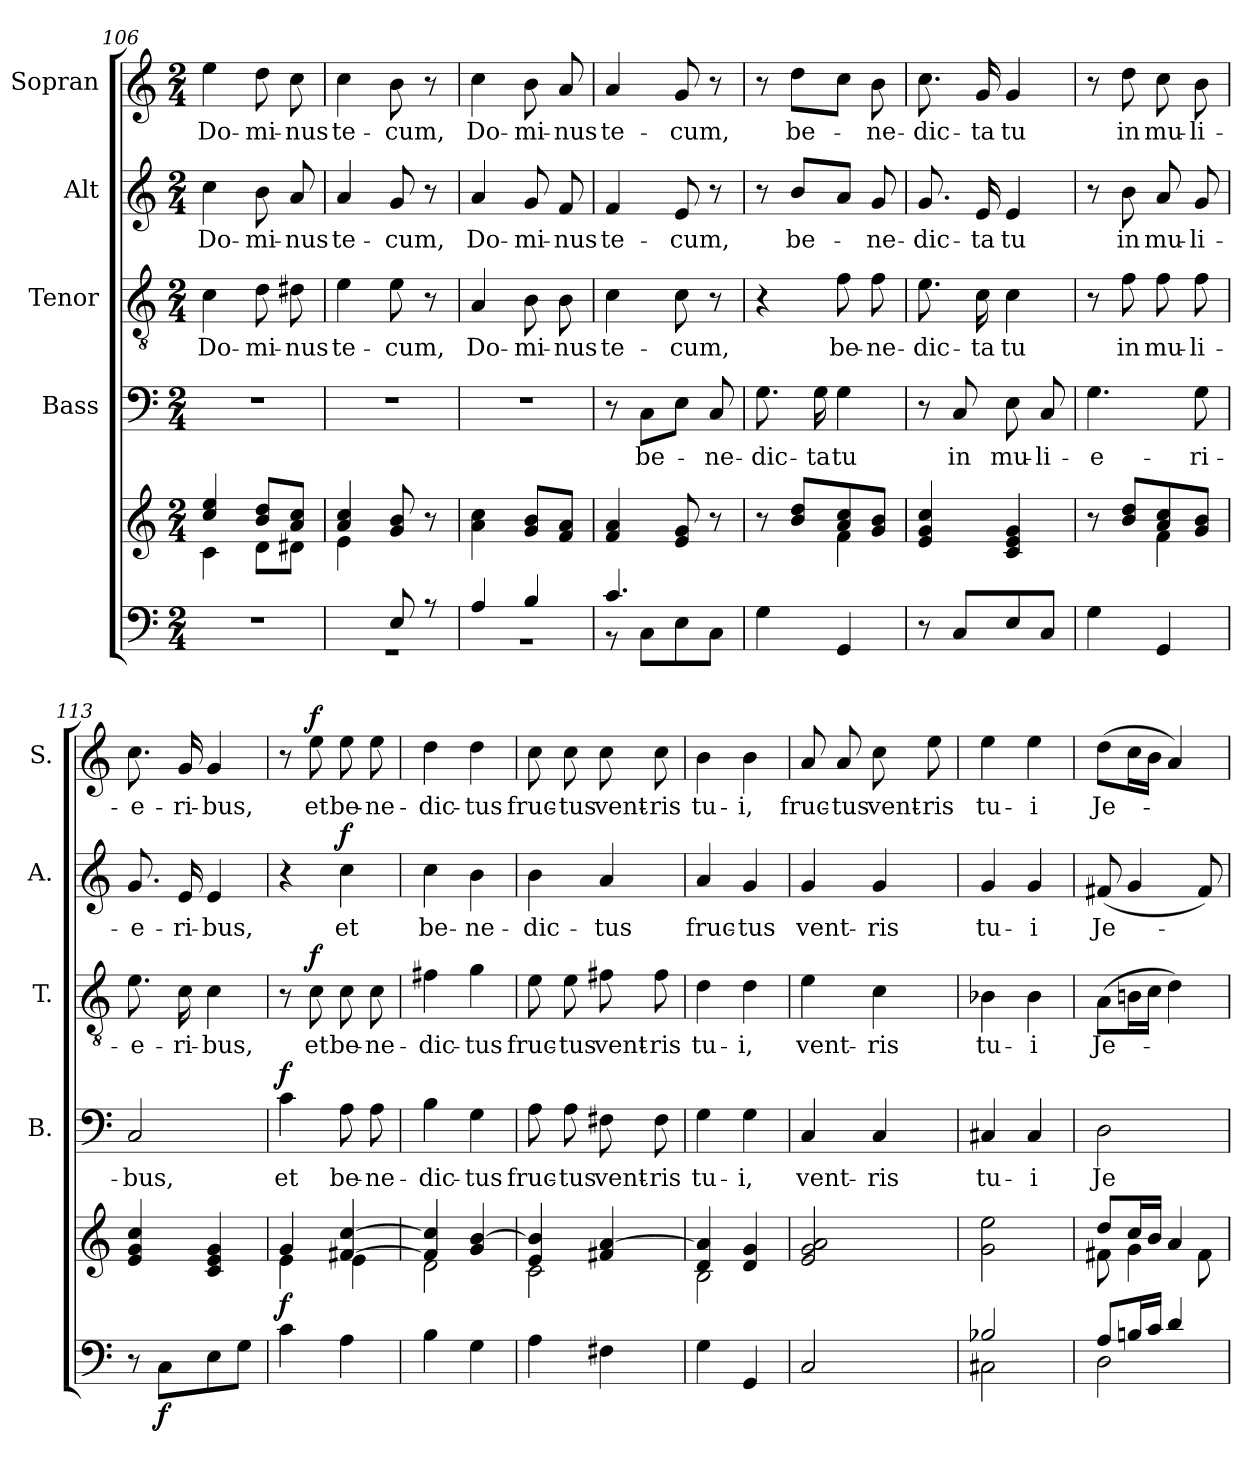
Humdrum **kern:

**kern	**kern	**dynam	**kern	**text	**dynam	**kern	**text	**dynam	**kern	**text	**dynam	**kern	**text	**dynam
*part5	*part5	*part5	*part4	*part4	*part4	*part3	*part3	*part3	*part2	*part2	*part2	*part1	*part1	*part1
*staff6	*staff5	*staff5/6	*staff4	*staff4	*staff4	*staff3	*staff3	*staff3	*staff2	*staff2	*staff2	*staff1	*staff1	*staff1
*	*	*	*I"Bass	*	*	*I"Tenor	*	*	*I"Alt	*	*	*I"Sopran	*	*
*	*	*	*I'B.	*	*	*I'T.	*	*	*I'A.	*	*	*I'S.	*	*
*clefF4	*clefG2	*	*clefF4	*	*	*clefGv2	*	*	*clefG2	*	*	*clefG2	*	*
*k[]	*k[]	*	*k[]	*	*	*k[]	*	*	*k[]	*	*	*k[]	*	*
*C:	*C:	*	*C:	*	*	*C:	*	*	*C:	*	*	*C:	*	*
*M2/4	*M2/4	*	*M2/4	*	*	*M2/4	*	*	*M2/4	*	*	*M2/4	*	*
=106	=106	=106	=106	=106	=106	=106	=106	=106	=106	=106	=106	=106	=106	=106
*	*^	*	*	*	*	*	*	*	*	*	*	*	*	*
!	!	!	!	!	!	!	!	!LO:LY:b	!	!	!LO:LY:b	!	!	!LO:LY:b	!
2r	4cc/ 4ee/	4c\	.	2r	.	.	4c\	Do-	.	4cc\	Do-	.	4ee\	Do-	.
!	!	!	!	!	!	!	!	!LO:LY:b	!	!	!LO:LY:b	!	!	!LO:LY:b	!
.	8b/ 8dd/L	8d\L	.	.	.	.	8d\	-mi-	.	8b\	-mi-	.	8dd\	-mi-	.
!	!	!	!	!	!	!	!	!LO:LY:b	!	!	!LO:LY:b	!	!	!LO:LY:b	!
.	8a/ 8cc/J	8d#X\J	.	.	.	.	8d#X\	-nus	.	8a/	-nus	.	8cc\	-nus	.
=107	=107	=107	=107	=107	=107	=107	=107	=107	=107	=107	=107	=107	=107	=107	=107
*^	*	*	*	*	*	*	*	*	*	*	*	*	*	*	*
!	!LO:N:vis=1	!	!	!	!	!	!	!	!LO:LY:b	!	!	!LO:LY:b	!	!	!LO:LY:b	!
4ryy	2rGG	4a/ 4cc/	4e\	.	2r	.	.	4e\	te-	.	4a/	te-	.	4cc\	te-	.
!	!	!	!	!	!	!	!	!	!LO:LY:b	!	!	!LO:LY:b	!	!	!LO:LY:b	!
8E/	.	8g/ 8b/	4ryy	.	.	.	.	8e\	-cum,	.	8g/	-cum,	.	8b\	-cum,	.
8rG	.	8r	.	.	.	.	.	8r	.	.	8r	.	.	8r	.	.
*	*	*v	*v	*	*	*	*	*	*	*	*	*	*	*	*	*
!!LO:LB:g=z
=108	=108	=108	=108	=108	=108	=108	=108	=108	=108	=108	=108	=108	=108	=108	=108
!	!LO:N:vis=1	!	!	!	!	!	!	!LO:LY:b	!	!	!LO:LY:b	!	!	!LO:LY:b	!
4A/	2rBB	4a\ 4cc\	.	2r	.	.	4A/	Do-	.	4a/	Do-	.	4cc\	Do-	.
!	!	!	!	!	!	!	!	!LO:LY:b	!	!	!LO:LY:b	!	!	!LO:LY:b	!
4B/	.	8g/ 8b/L	.	.	.	.	8B\	-mi-	.	8g/	-mi-	.	8b\	-mi-	.
!	!	!	!	!	!	!	!	!LO:LY:b	!	!	!LO:LY:b	!	!	!LO:LY:b	!
.	.	8f/ 8a/J	.	.	.	.	8B\	-nus	.	8f/	-nus	.	8a/	-nus	.
=109	=109	=109	=109	=109	=109	=109	=109	=109	=109	=109	=109	=109	=109	=109	=109
!	!	!	!	!	!	!	!	!LO:LY:b	!	!	!LO:LY:b	!	!	!LO:LY:b	!
4.c/	8r	4f/ 4a/	.	8r	.	.	4c\	te-	.	4f/	te-	.	4a/	te-	.
!	!	!	!	!	!LO:LY:b	!	!	!	!	!	!	!	!	!	!
.	8C\L	.	.	8C\L	be-	.	.	.	.	.	.	.	.	.	.
!	!	!	!	!	!	!	!	!LO:LY:b	!	!	!LO:LY:b	!	!	!LO:LY:b	!
.	8E\	8e/ 8g/	.	8E\J	.	.	8c\	-cum,	.	8e/	-cum,	.	8g/	-cum,	.
!	!	!	!	!	!LO:LY:b	!	!	!	!	!	!	!	!	!	!
8ryy	8C\J	8r	.	8C/	-ne-	.	8r	.	.	8r	.	.	8r	.	.
=110	=110	=110	=110	=110	=110	=110	=110	=110	=110	=110	=110	=110	=110	=110	=110
*	*	*^	*	*	*	*	*	*	*	*	*	*	*	*	*
!	!	!	!	!	!	!LO:LY:b	!	!	!	!	!	!	!	!	!	!
*v	*v	*	*	*	*	*	*	*	*	*	*	*	*	*	*	*
4G\	8r	4ryy	.	8.G\	-dic-	.	4r	.	.	8r	.	.	8r	.	.
!	!	!	!	!	!	!	!	!	!	!	!LO:LY:b	!	!	!LO:LY:b	!
.	8b/ 8dd/L	.	.	.	.	.	.	.	.	8b/L	be-	.	8dd\L	be-	.
!	!	!	!	!	!LO:LY:b	!	!	!	!	!	!	!	!	!	!
.	.	.	.	16G\	-ta	.	.	.	.	.	.	.	.	.	.
!	!	!	!	!	!LO:LY:b	!	!	!LO:LY:b	!	!	!	!	!	!	!
4GG/	8a/ 8cc/	4f\	.	4G\	tu	.	8f\	be-	.	8a/J	.	.	8cc\J	.	.
!	!	!	!	!	!	!	!	!LO:LY:b	!	!	!LO:LY:b	!	!	!LO:LY:b	!
.	8g/ 8b/J	.	.	.	.	.	8f\	-ne-	.	8g/	-ne-	.	8b\	-ne-	.
*	*v	*v	*	*	*	*	*	*	*	*	*	*	*	*	*
=111	=111	=111	=111	=111	=111	=111	=111	=111	=111	=111	=111	=111	=111	=111
!	!	!	!	!	!	!	!LO:LY:b	!	!	!LO:LY:b	!	!	!LO:LY:b	!
8r	4e/ 4g/ 4cc/	.	8r	.	.	8.e\	-dic-	.	8.g/	-dic-	.	8.cc\	-dic-	.
!	!	!	!	!LO:LY:b	!	!	!	!	!	!	!	!	!	!
8C/L	.	.	8C/	in	.	.	.	.	.	.	.	.	.	.
!	!	!	!	!	!	!	!LO:LY:b	!	!	!LO:LY:b	!	!	!LO:LY:b	!
.	.	.	.	.	.	16c\	-ta	.	16e/	-ta	.	16g/	-ta	.
!	!	!	!	!LO:LY:b	!	!	!LO:LY:b	!	!	!LO:LY:b	!	!	!LO:LY:b	!
8E/	4c/ 4e/ 4g/	.	8E\	mu-	.	4c\	tu	.	4e/	tu	.	4g/	tu	.
!	!	!	!	!LO:LY:b	!	!	!	!	!	!	!	!	!	!
8C/J	.	.	8C/	-li-	.	.	.	.	.	.	.	.	.	.
=112	=112	=112	=112	=112	=112	=112	=112	=112	=112	=112	=112	=112	=112	=112
*	*^	*	*	*	*	*	*	*	*	*	*	*	*	*
!	!	!	!	!	!LO:LY:b	!	!	!	!	!	!	!	!	!	!
4G\	8r	4ryy	.	4.G\	-e-	.	8r	.	.	8r	.	.	8r	.	.
!	!	!	!	!	!	!	!	!LO:LY:b	!	!	!LO:LY:b	!	!	!LO:LY:b	!
.	8b/ 8dd/L	.	.	.	.	.	8f\	in	.	8b\	in	.	8dd\	in	.
!	!	!	!	!	!	!	!	!LO:LY:b	!	!	!LO:LY:b	!	!	!LO:LY:b	!
4GG/	8a/ 8cc/	4f\	.	.	.	.	8f\	mu-	.	8a/	mu-	.	8cc\	mu-	.
!	!	!	!	!	!LO:LY:b	!	!	!LO:LY:b	!	!	!LO:LY:b	!	!	!LO:LY:b	!
.	8g/ 8b/J	.	.	8G\	-ri-	.	8f\	-li-	.	8g/	-li-	.	8b\	-li-	.
*	*v	*v	*	*	*	*	*	*	*	*	*	*	*	*	*
=113	=113	=113	=113	=113	=113	=113	=113	=113	=113	=113	=113	=113	=113	=113
!	!	!	!	!LO:LY:b	!	!	!LO:LY:b	!	!	!LO:LY:b	!	!	!LO:LY:b	!
8r	4e/ 4g/ 4cc/	.	2C/	-bus,	.	8.e\	-e-	.	8.g/	-e-	.	8.cc\	-e-	.
!	!	!LO:DY:b=2	!	!	!	!	!	!	!	!	!	!	!	!
8C\L	.	f	.	.	.	.	.	.	.	.	.	.	.	.
!	!	!	!	!	!	!	!LO:LY:b	!	!	!LO:LY:b	!	!	!LO:LY:b	!
.	.	.	.	.	.	16c\	-ri-	.	16e/	-ri-	.	16g/	-ri-	.
!	!	!	!	!	!	!	!LO:LY:b	!	!	!LO:LY:b	!	!	!LO:LY:b	!
8E\	4c/ 4e/ 4g/	.	.	.	.	4c\	-bus,	.	4e/	-bus,	.	4g/	-bus,	.
8G\J	.	.	.	.	.	.	.	.	.	.	.	.	.	.
!!LO:PB:g=z
=114	=114	=114	=114	=114	=114	=114	=114	=114	=114	=114	=114	=114	=114	=114
*	*^	*	*	*	*	*	*	*	*	*	*	*	*	*
!	!	!	!LO:DY:b	!	!LO:LY:b	!LO:DY:a	!	!	!	!	!	!	!	!	!
4c\	4g/	4e\	f	4c\	et	f	8r	.	.	4r	.	.	8r	.	.
!	!	!	!	!	!	!	!	!LO:LY:b	!LO:DY:a	!	!	!	!	!LO:LY:b	!LO:DY:a
.	.	.	.	.	.	.	8c\	et	f	.	.	.	8ee\	et	f
!	!	!	!	!	!LO:LY:b	!	!	!LO:LY:b	!	!	!LO:LY:b	!LO:DY:a	!	!LO:LY:b	!
4A\	[>4f#X/ [>4cc/	4e\	.	8A\	be-	.	8c\	be-	.	4cc\	et	f	8ee\	be-	.
!	!	!	!	!	!LO:LY:b	!	!	!LO:LY:b	!	!	!	!	!	!LO:LY:b	!
.	.	.	.	8A\	-ne-	.	8c\	-ne-	.	.	.	.	8ee\	-ne-	.
=115	=115	=115	=115	=115	=115	=115	=115	=115	=115	=115	=115	=115	=115	=115	=115
!	!	!	!	!	!LO:LY:b	!	!	!LO:LY:b	!	!	!LO:LY:b	!	!	!LO:LY:b	!
4B\	4f#/] 4cc/]	2d\	.	4B\	-dic-	.	4f#X\	-dic-	.	4cc\	be-	.	4dd\	-dic-	.
!	!	!	!	!	!LO:LY:b	!	!	!LO:LY:b	!	!	!LO:LY:b	!	!	!LO:LY:b	!
4G\	4g/ [>4b/	.	.	4G\	-tus	.	4g\	-tus	.	4b\	-ne-	.	4dd\	-tus	.
=116	=116	=116	=116	=116	=116	=116	=116	=116	=116	=116	=116	=116	=116	=116	=116
!	!	!	!	!	!LO:LY:b	!	!	!LO:LY:b	!	!	!LO:LY:b	!	!	!LO:LY:b	!
4A\	4e/ 4b/]	2c\	.	8A\	fruc-	.	8e\	fruc-	.	4b\	-dic-	.	8cc\	fruc-	.
!	!	!	!	!	!LO:LY:b	!	!	!LO:LY:b	!	!	!	!	!	!LO:LY:b	!
.	.	.	.	8A\	-tus	.	8e\	-tus	.	.	.	.	8cc\	-tus	.
!	!	!	!	!	!LO:LY:b	!	!	!LO:LY:b	!	!	!LO:LY:b	!	!	!LO:LY:b	!
4F#X\	4f#X/ [>4a/	.	.	8F#X\	vent-	.	8f#X\	vent-	.	4a/	-tus	.	8cc\	vent-	.
!	!	!	!	!	!LO:LY:b	!	!	!LO:LY:b	!	!	!	!	!	!LO:LY:b	!
.	.	.	.	8F#\	-ris	.	8f#\	-ris	.	.	.	.	8cc\	-ris	.
=117	=117	=117	=117	=117	=117	=117	=117	=117	=117	=117	=117	=117	=117	=117	=117
!	!	!	!	!	!LO:LY:b	!	!	!LO:LY:b	!	!	!LO:LY:b	!	!	!LO:LY:b	!
4G\	4d/ 4a/]	2B\	.	4G\	tu-	.	4d\	tu-	.	4a/	fruc-	.	4b\	tu-	.
!	!	!	!	!	!LO:LY:b	!	!	!LO:LY:b	!	!	!LO:LY:b	!	!	!LO:LY:b	!
4GG/	4d/ 4g/	.	.	4G\	-i,	.	4d\	-i,	.	4g/	-tus	.	4b\	-i,	.
*	*v	*v	*	*	*	*	*	*	*	*	*	*	*	*	*
=118	=118	=118	=118	=118	=118	=118	=118	=118	=118	=118	=118	=118	=118	=118
!	!	!	!	!LO:LY:b	!	!	!LO:LY:b	!	!	!LO:LY:b	!	!	!LO:LY:b	!
2C/	2e/ 2g/ 2a/	.	4C/	vent-	.	4e\	vent-	.	4g/	vent-	.	8a/	fruc-	.
!	!	!	!	!	!	!	!	!	!	!	!	!	!LO:LY:b	!
.	.	.	.	.	.	.	.	.	.	.	.	8a/	-tus	.
!	!	!	!	!LO:LY:b	!	!	!LO:LY:b	!	!	!LO:LY:b	!	!	!LO:LY:b	!
.	.	.	4C/	-ris	.	4c\	-ris	.	4g/	-ris	.	8cc\	vent-	.
!	!	!	!	!	!	!	!	!	!	!	!	!	!LO:LY:b	!
.	.	.	.	.	.	.	.	.	.	.	.	8ee\	-ris	.
=119	=119	=119	=119	=119	=119	=119	=119	=119	=119	=119	=119	=119	=119	=119
*^	*	*	*	*	*	*	*	*	*	*	*	*	*	*
!	!	!	!	!	!LO:LY:b	!	!	!LO:LY:b	!	!	!LO:LY:b	!	!	!LO:LY:b	!
2B-X/	2C#X\	2g\ 2ee\	.	4C#X/	tu-	.	4B-X\	tu-	.	4g/	tu-	.	4ee\	tu-	.
!	!	!	!	!	!LO:LY:b	!	!	!LO:LY:b	!	!	!LO:LY:b	!	!	!LO:LY:b	!
.	.	.	.	4C#/	-i	.	4B-\	-i	.	4g/	-i	.	4ee\	-i	.
=120	=120	=120	=120	=120	=120	=120	=120	=120	=120	=120	=120	=120	=120	=120	=120
*	*	*^	*	*	*	*	*	*	*	*	*	*	*	*	*
!	!	!	!	!	!	!LO:LY:b	!	!	!LO:LY:b	!	!	!LO:LY:b	!	!	!LO:LY:b	!
8A/L	2D\	8dd/L	8f#X\	.	2D\	Je-	.	(>8A\L	Je-	.	(<8f#X/	Je-	.	(>8dd\L	Je-	.
16Bn/L	.	16cc/L	4g\	.	.	.	.	16Bn\L	.	.	4g/	.	.	16cc\L	.	.
16c/JJ	.	16b/JJ	.	.	.	.	.	16c\JJ	.	.	.	.	.	16b\JJ	.	.
4d/	.	4a/	.	.	.	.	.	4d\)	.	.	.	.	.	4a/)	.	.
.	.	.	8f#\	.	.	.	.	.	.	.	8f#/)	.	.	.	.	.
*v	*v	*	*	*	*	*	*	*	*	*	*	*	*	*	*	*
*	*v	*v	*	*	*	*	*	*	*	*	*	*	*	*	*
=	=	=	=	=	=	=	=	=	=	=	=	=	=	=
*-	*-	*-	*-	*-	*-	*-	*-	*-	*-	*-	*-	*-	*-	*-
